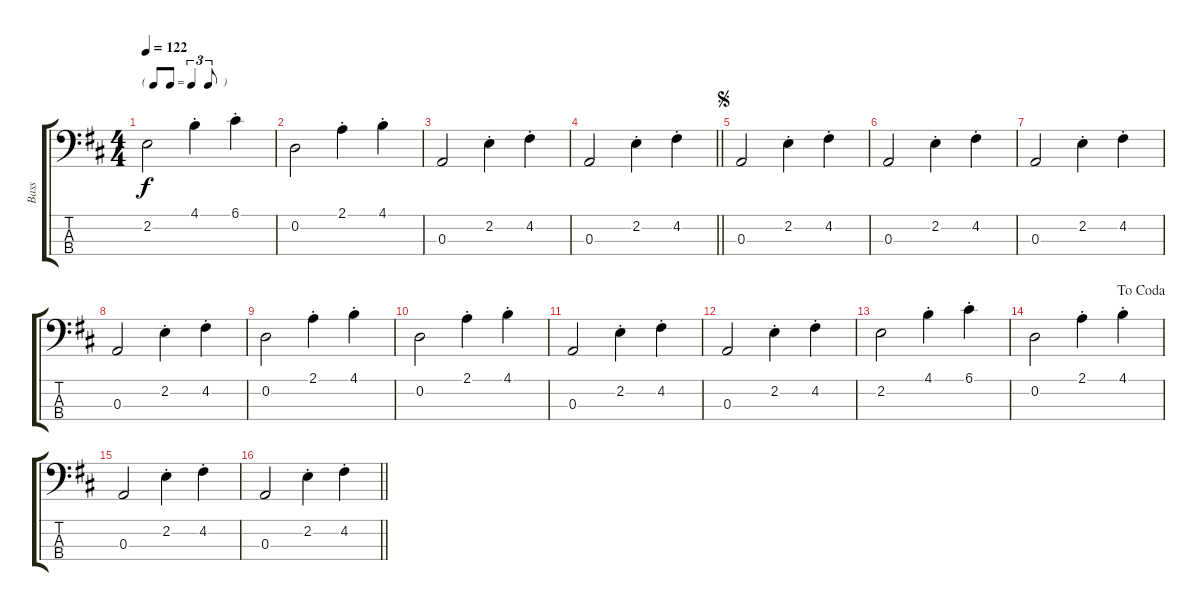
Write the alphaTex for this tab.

\track ("Bass" "Bass") {instrument electricbassfinger}
\staff {score tabs}
\tuning (G2 D2 A1 E1) {hide}
\ts (4 4)
\tf triplet8th
\tempo 122
\clef f4
\ks d
2.2.2{dy f} 4.1{st}.4 6.1{st}.4 |
0.2.2 2.1{st}.4 4.1{st}.4 |
0.3.2 2.2{st}.4 4.2{st}.4 |
\barLineRight lightlight
0.3.2 2.2{st}.4 4.2{st}.4 |
\jump segno
0.3.2 2.2{st}.4 4.2{st}.4 |
0.3.2 2.2{st}.4 4.2{st}.4 |
0.3.2 2.2{st}.4 4.2{st}.4 |
0.3.2 2.2{st}.4 4.2{st}.4 |
0.2.2 2.1{st}.4 4.1{st}.4 |
0.2.2 2.1{st}.4 4.1{st}.4 |
0.3.2 2.2{st}.4 4.2{st}.4 |
0.3.2 2.2{st}.4 4.2{st}.4 |
2.2.2 4.1{st}.4 6.1{st}.4 |
\jump dacoda
0.2.2 2.1{st}.4 4.1{st}.4 |
0.3.2 2.2{st}.4 4.2{st}.4 |
\barLineRight lightlight
0.3.2 2.2{st}.4 4.2{st}.4
